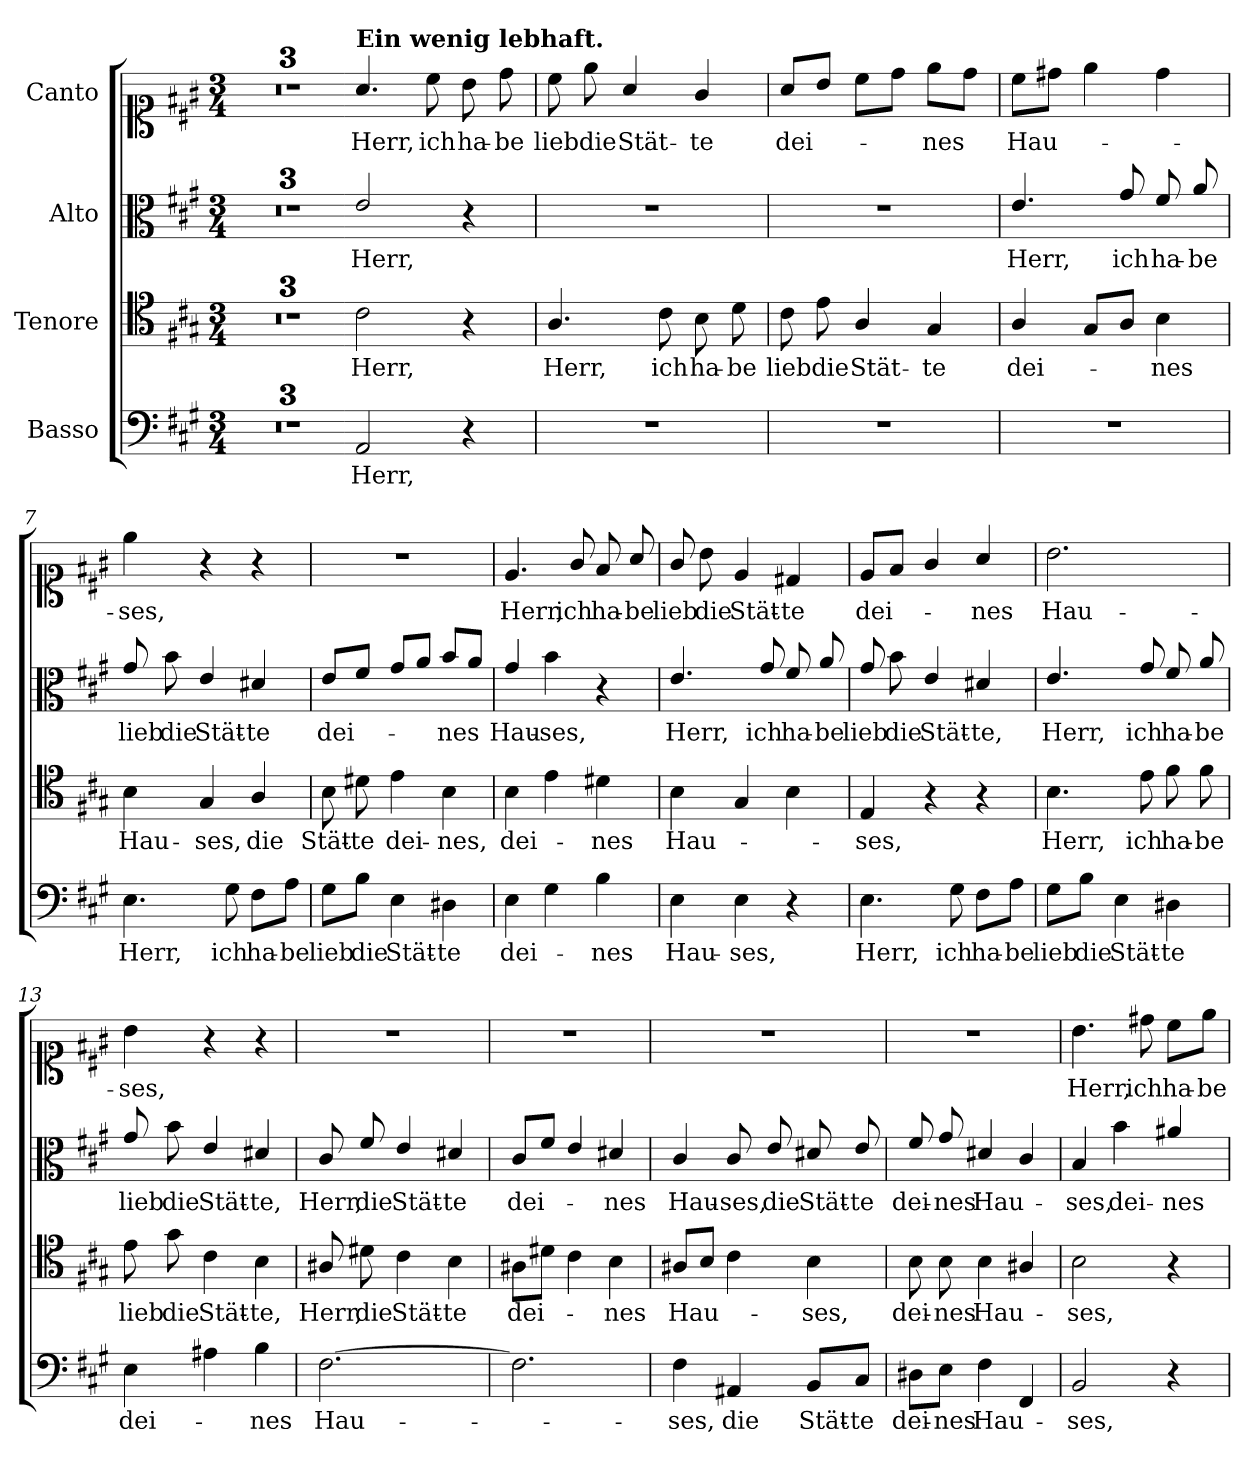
**kern	**text	**kern	**text	**kern	**text	**kern	**text
*part4	*part4	*part3	*part3	*part2	*part2	*part1	*part1
*staff4	*staff4	*staff3	*staff3	*staff2	*staff2	*staff1	*staff1
*I"Basso	*	*I"Tenore	*	*I"Alto	*	*I"Canto	*
!!LO:PB:g=z
*clefF4	*	*clefC4	*	*clefC3	*	*clefC1	*
*k[f#c#g#]	*	*k[f#c#g#]	*	*k[f#c#g#]	*	*k[f#c#g#]	*
*A:	*	*A:	*	*A:	*	*A:	*
*M3/4	*	*M3/4	*	*M3/4	*	*M3/4	*
=1	=1	=1	=1	=1	=1	=1	=1
2.ryy	.	2.ryy	.	2.ryy	.	2.ryy	.
=2	=2	=2	=2	=2	=2	=2	=2
2.r	.	2.r	.	2.r	.	2.r	.
=3	=3	=3	=3	=3	=3	=3	=3
*	*	*clefGv2	*	*clefG2	*	*clefG2	*
2.ryy	.	2.ryy	.	2.ryy	.	2.ryy	.
=3X1-	=3X1-	=3X1-	=3X1-	=3X1-	=3X1-	=3X1-	=3X1-
!	!	!	!	!	!	!LO:TX:a:B:t=Ein wenig lebhaft.	!
!	!LO:LY:b	!	!LO:LY:b	!	!LO:LY:b	!	!LO:LY:b
2AA/	Herr,	2c#\	Herr,	2e/	Herr,	4.a/	Herr,
!	!	!	!	!	!	!	!LO:LY:b
.	.	.	.	.	.	8cc#\	ich
!	!	!	!	!	!	!	!LO:LY:b
4r	.	4r	.	4r	.	8b\	ha-
!	!	!	!	!	!	!	!LO:LY:b
.	.	.	.	.	.	8dd\	-be
=4	=4	=4	=4	=4	=4	=4	=4
!	!	!	!LO:LY:b	!	!	!	!LO:LY:b
2.r	.	4.A/	Herr,	2.r	.	8cc#\	lieb
!	!	!	!	!	!	!	!LO:LY:b
.	.	.	.	.	.	8ee\	die
!	!	!	!	!	!	!	!LO:LY:b
.	.	.	.	.	.	4a/	Stät-
!	!	!	!LO:LY:b	!	!	!	!
.	.	8c#\	ich	.	.	.	.
!	!	!	!LO:LY:b	!	!	!	!LO:LY:b
.	.	8B\	ha-	.	.	4g#/	-te
!	!	!	!LO:LY:b	!	!	!	!
.	.	8d\	-be	.	.	.	.
=5	=5	=5	=5	=5	=5	=5	=5
!	!	!	!LO:LY:b	!	!	!	!LO:LY:b
2.r	.	8c#\	lieb	2.r	.	8a/L	dei-
!	!	!	!LO:LY:b	!	!	!	!
.	.	8e\	die	.	.	8b/J	.
!	!	!	!LO:LY:b	!	!	!	!
.	.	4A/	Stät-	.	.	8cc#\L	.
.	.	.	.	.	.	8dd\J	.
!	!	!	!LO:LY:b	!	!	!	!LO:LY:b
.	.	4G#/	-te	.	.	8ee\L	-nes
.	.	.	.	.	.	8dd\J	.
!!LO:LB:g=z
=6	=6	=6	=6	=6	=6	=6	=6
!	!	!	!LO:LY:b	!	!LO:LY:b	!	!LO:LY:b
2.r	.	4A/	dei-	4.e/	Herr,	8cc#\L	Hau-
.	.	.	.	.	.	8dd#X\J	.
.	.	8G#/L	.	.	.	4ee\	.
!	!	!	!	!	!LO:LY:b	!	!
.	.	8A/J	.	8g#/	ich	.	.
!	!	!	!LO:LY:b	!	!LO:LY:b	!	!
.	.	4B\	-nes	8f#/	ha-	4dd#\	.
!	!	!	!	!	!LO:LY:b	!	!
.	.	.	.	8a/	-be	.	.
=7	=7	=7	=7	=7	=7	=7	=7
!	!LO:LY:b	!	!LO:LY:b	!	!LO:LY:b	!	!LO:LY:b
4.E\	Herr,	4B\	Hau-	8g#/	lieb	4ee\	-ses,
!	!	!	!	!	!LO:LY:b	!	!
.	.	.	.	8b\	die	.	.
!	!	!	!LO:LY:b	!	!LO:LY:b	!	!
.	.	4G#/	-ses,	4e/	Stät-	4r	.
!	!LO:LY:b	!	!	!	!	!	!
8G#\	ich	.	.	.	.	.	.
!	!LO:LY:b	!	!LO:LY:b	!	!LO:LY:b	!	!
8F#\L	ha-	4A/	die	4d#X/	-te	4r	.
!	!LO:LY:b	!	!	!	!	!	!
8A\J	-be	.	.	.	.	.	.
=8	=8	=8	=8	=8	=8	=8	=8
!	!LO:LY:b	!	!LO:LY:b	!	!LO:LY:b	!	!
8G#\L	lieb	8B\	Stät-	8e/L	dei-	2.r	.
!	!LO:LY:b	!	!LO:LY:b	!	!	!	!
8B\J	die	8d#X\	-te	8f#/J	.	.	.
!	!LO:LY:b	!	!LO:LY:b	!	!	!	!
4E\	Stät-	4e\	dei-	8g#/L	.	.	.
.	.	.	.	8a/J	.	.	.
!	!LO:LY:b	!	!LO:LY:b	!	!LO:LY:b	!	!
4D#X\	-te	4B\	-nes,	8b/L	-nes	.	.
.	.	.	.	8a/J	.	.	.
=9	=9	=9	=9	=9	=9	=9	=9
!	!LO:LY:b	!	!LO:LY:b	!	!LO:LY:b	!	!LO:LY:b
4E\	dei-	4B\	dei-	4g#/	Hau-	4.e/	Herr,
!	!	!	!	!	!LO:LY:b	!	!
4G#\	.	4e\	.	4b\	-ses,	.	.
!	!	!	!	!	!	!	!LO:LY:b
.	.	.	.	.	.	8g#/	ich
!	!LO:LY:b	!	!LO:LY:b	!	!	!	!LO:LY:b
4B\	-nes	4d#X\	-nes	4r	.	8f#/	ha-
!	!	!	!	!	!	!	!LO:LY:b
.	.	.	.	.	.	8a/	-be
!!LO:LB:g=z
=10	=10	=10	=10	=10	=10	=10	=10
!	!LO:LY:b	!	!LO:LY:b	!	!LO:LY:b	!	!LO:LY:b
4E\	Hau-	4B\	Hau-	4.e/	Herr,	8g#/	lieb
!	!	!	!	!	!	!	!LO:LY:b
.	.	.	.	.	.	8b\	die
!	!LO:LY:b	!	!	!	!	!	!LO:LY:b
4E\	-ses,	4G#/	.	.	.	4e/	Stät-
!	!	!	!	!	!LO:LY:b	!	!
.	.	.	.	8g#/	ich	.	.
!	!	!	!	!	!LO:LY:b	!	!LO:LY:b
4r	.	4B\	.	8f#/	ha-	4d#X/	-te
!	!	!	!	!	!LO:LY:b	!	!
.	.	.	.	8a/	-be	.	.
=11	=11	=11	=11	=11	=11	=11	=11
!	!LO:LY:b	!	!LO:LY:b	!	!LO:LY:b	!	!LO:LY:b
4.E\	Herr,	4E/	-ses,	8g#/	lieb	8e/L	dei-
!	!	!	!	!	!LO:LY:b	!	!
.	.	.	.	8b\	die	8f#/J	.
!	!	!	!	!	!LO:LY:b	!	!
.	.	4r	.	4e/	Stät-	4g#/	.
!	!LO:LY:b	!	!	!	!	!	!
8G#\	ich	.	.	.	.	.	.
!	!LO:LY:b	!	!	!	!LO:LY:b	!	!LO:LY:b
8F#\L	ha-	4r	.	4d#X/	-te,	4a/	-nes
!	!LO:LY:b	!	!	!	!	!	!
8A\J	-be	.	.	.	.	.	.
=12	=12	=12	=12	=12	=12	=12	=12
!	!LO:LY:b	!	!LO:LY:b	!	!LO:LY:b	!	!LO:LY:b
8G#\L	lieb	4.B\	Herr,	4.e/	Herr,	2.b\	Hau-
!	!LO:LY:b	!	!	!	!	!	!
8B\J	die	.	.	.	.	.	.
!	!LO:LY:b	!	!	!	!	!	!
4E\	Stät-	.	.	.	.	.	.
!	!	!	!LO:LY:b	!	!LO:LY:b	!	!
.	.	8e\	ich	8g#/	ich	.	.
!	!LO:LY:b	!	!LO:LY:b	!	!LO:LY:b	!	!
4D#X\	-te	8f#\	ha-	8f#/	ha-	.	.
!	!	!	!LO:LY:b	!	!LO:LY:b	!	!
.	.	8f#\	-be	8a/	-be	.	.
=13	=13	=13	=13	=13	=13	=13	=13
!	!LO:LY:b	!	!LO:LY:b	!	!LO:LY:b	!	!LO:LY:b
4E\	dei-	8e\	lieb	8g#/	lieb	4b\	-ses,
!	!	!	!LO:LY:b	!	!LO:LY:b	!	!
.	.	8g#\	die	8b\	die	.	.
!	!	!	!LO:LY:b	!	!LO:LY:b	!	!
4A#X\	.	4c#\	Stät-	4e/	Stät-	4r	.
!	!LO:LY:b	!	!LO:LY:b	!	!LO:LY:b	!	!
4B\	-nes	4B\	-te,	4d#X/	-te,	4r	.
!!LO:PB:g=z
=14	=14	=14	=14	=14	=14	=14	=14
!	!LO:LY:b	!	!LO:LY:b	!	!LO:LY:b	!	!
[2.F#\	Hau-	8A#X/	Herr,	8c#/	Herr,	2.r	.
!	!	!	!LO:LY:b	!	!LO:LY:b	!	!
.	.	8d#X\	die	8f#/	die	.	.
!	!	!	!LO:LY:b	!	!LO:LY:b	!	!
.	.	4c#\	Stät-	4e/	Stät-	.	.
!	!	!	!LO:LY:b	!	!LO:LY:b	!	!
.	.	4B\	-te	4d#X/	-te	.	.
=15	=15	=15	=15	=15	=15	=15	=15
!	!	!	!LO:LY:b	!	!LO:LY:b	!	!
2.F#\]	.	8A#X\L	dei-	8c#/L	dei-	2.r	.
.	.	8d#X\J	.	8f#/J	.	.	.
.	.	4c#\	.	4e/	.	.	.
!	!	!	!LO:LY:b	!	!LO:LY:b	!	!
.	.	4B\	-nes	4d#X/	-nes	.	.
=16	=16	=16	=16	=16	=16	=16	=16
!	!LO:LY:b	!	!LO:LY:b	!	!LO:LY:b	!	!
4F#\	-ses,	8A#X/L	Hau-	4c#/	Hau-	2.r	.
.	.	8B/J	.	.	.	.	.
!	!LO:LY:b	!	!	!	!LO:LY:b	!	!
4AA#X/	die	4c#\	.	8c#/	-ses,	.	.
!	!	!	!	!	!LO:LY:b	!	!
.	.	.	.	8e/	die	.	.
!	!LO:LY:b	!	!LO:LY:b	!	!LO:LY:b	!	!
8BB/L	Stät-	4B\	-ses,	8d#X/	Stät-	.	.
!	!LO:LY:b	!	!	!	!LO:LY:b	!	!
8C#/J	-te	.	.	8e/	-te	.	.
=17	=17	=17	=17	=17	=17	=17	=17
!	!LO:LY:b	!	!LO:LY:b	!	!LO:LY:b	!	!
8D#X\L	dei-	8B\	dei-	8f#/	dei-	2.r	.
!	!LO:LY:b	!	!LO:LY:b	!	!LO:LY:b	!	!
8E\J	-nes	8B\	-nes	8g#/	-nes	.	.
!	!LO:LY:b	!	!LO:LY:b	!	!LO:LY:b	!	!
4F#\	Hau-	4B\	Hau-	4d#X/	Hau-	.	.
4FF#/	.	4A#X/	.	4c#/	.	.	.
!!LO:LB:g=z
=18	=18	=18	=18	=18	=18	=18	=18
!	!LO:LY:b	!	!LO:LY:b	!	!LO:LY:b	!	!LO:LY:b
2BB/	-ses,	2B\	-ses,	4B/	-ses,	4.b\	Herr,
!	!	!	!	!	!LO:LY:b	!	!
.	.	.	.	4b\	dei-	.	.
!	!	!	!	!	!	!	!LO:LY:b
.	.	.	.	.	.	8dd#X\	ich
!	!	!	!	!	!LO:LY:b	!	!LO:LY:b
4r	.	4r	.	4a#X/	-nes	8cc#\L	ha-
!	!	!	!	!	!	!	!LO:LY:b
.	.	.	.	.	.	8ee\J	-be
=	=	=	=	=	=	=	=
*-	*-	*-	*-	*-	*-	*-	*-
